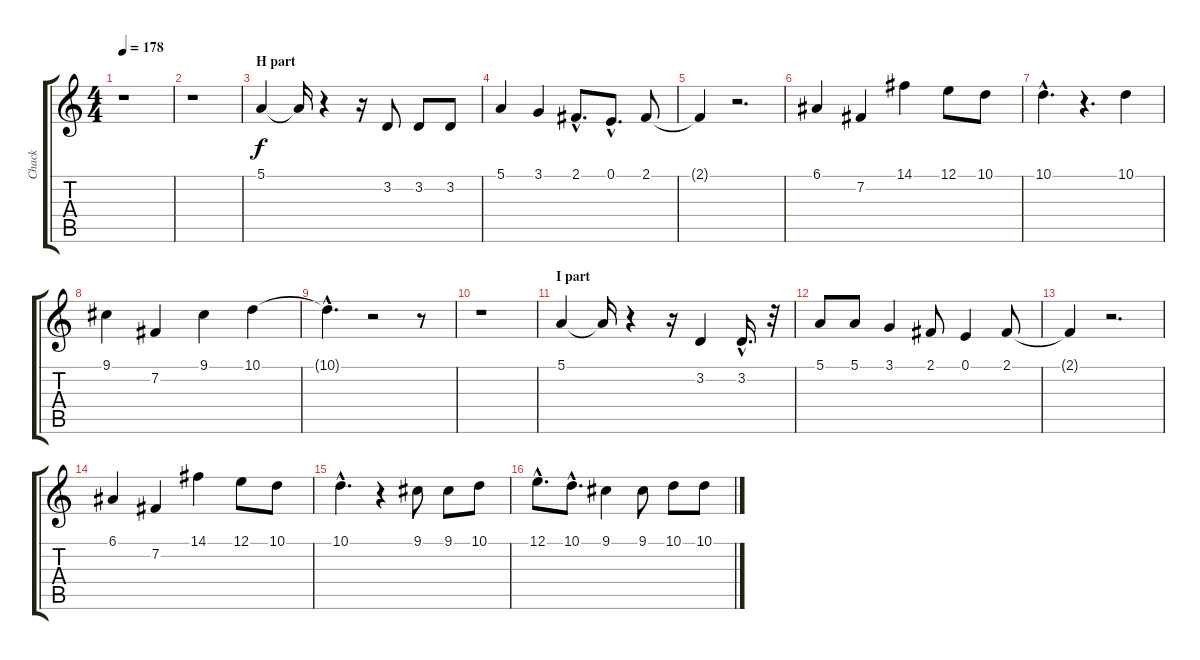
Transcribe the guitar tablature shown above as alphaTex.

\track ("Chack" "Chack") {instrument lead6voice}
\staff {score tabs}
\tuning (E4 B3 G3 D3 A2 E2) {hide}
\ts (4 4)
\tempo 178
\clef g2
\ks c
r.1{dy f} |
r.1 |
\section ("" "H part")
5.1.4 5.1{t}.16 r.4 r.16 3.2.8 3.2.8 3.2.8 |
5.1.4 3.1.4 2.1{hac}.8{d} 0.1{hac}.8{d} 2.1.8 |
2.1{t}.4 r.2{d} |
6.1.4 7.2.4 14.1.4 12.1.8 10.1.8 |
10.1{hac}.4{d} r.4{d} 10.1.4 |
9.1.4 7.2.4 9.1.4 10.1.4 |
10.1{hac t}.4{d} r.2 r.8 |
r.1 |
\section ("" "I part")
5.1.4 5.1{t}.16 r.4 r.16 3.2.4 3.2{hac}.16{d} r.32 |
5.1.8 5.1.8 3.1.4 2.1.8 0.1.4 2.1.8 |
2.1{t}.4 r.2{d} |
6.1.4 7.2.4 14.1.4 12.1.8 10.1.8 |
10.1{hac}.4{d} r.4 9.1.8 9.1.8 10.1.8 |
12.1{hac}.8{d} 10.1{hac}.8{d} 9.1.4 9.1.8 10.1.8 10.1.8
